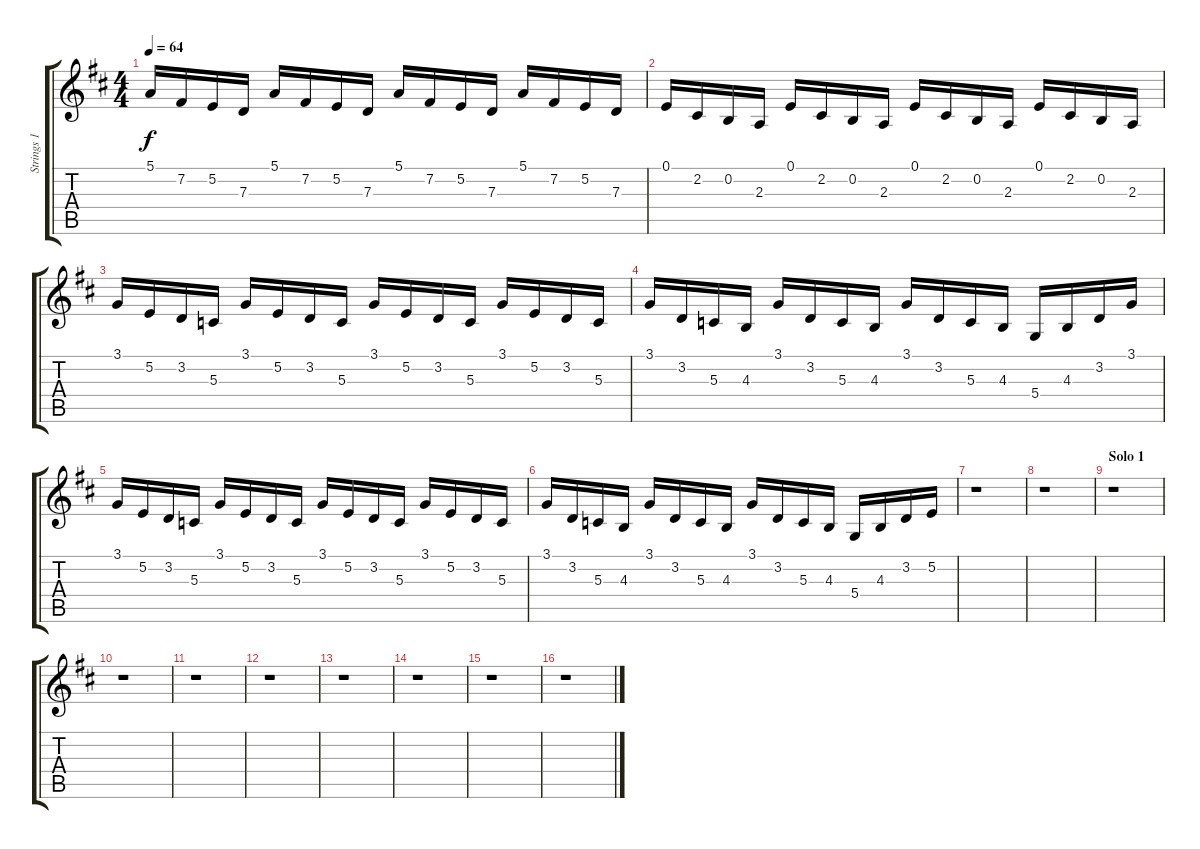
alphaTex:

\track ("Strings 1" "Strings 1") {instrument synthstrings1}
\staff {score tabs}
\tuning (E4 B3 G3 D3 A2 E2) {hide}
\ts (4 4)
\tempo 64
\clef g2
\ks d
5.1.16{dy f} 7.2.16 5.2.16 7.3.16 5.1.16 7.2.16 5.2.16 7.3.16 5.1.16 7.2.16 5.2.16 7.3.16 5.1.16 7.2.16 5.2.16 7.3.16 |
0.1.16 2.2.16 0.2.16 2.3.16 0.1.16 2.2.16 0.2.16 2.3.16 0.1.16 2.2.16 0.2.16 2.3.16 0.1.16 2.2.16 0.2.16 2.3.16 |
3.1.16 5.2.16 3.2.16 5.3.16 3.1.16 5.2.16 3.2.16 5.3.16 3.1.16 5.2.16 3.2.16 5.3.16 3.1.16 5.2.16 3.2.16 5.3.16 |
3.1.16 3.2.16 5.3.16 4.3.16 3.1.16 3.2.16 5.3.16 4.3.16 3.1.16 3.2.16 5.3.16 4.3.16 5.4.16 4.3.16 3.2.16 3.1.16 |
3.1.16 5.2.16 3.2.16 5.3.16 3.1.16 5.2.16 3.2.16 5.3.16 3.1.16 5.2.16 3.2.16 5.3.16 3.1.16 5.2.16 3.2.16 5.3.16 |
3.1.16 3.2.16 5.3.16 4.3.16 3.1.16 3.2.16 5.3.16 4.3.16 3.1.16 3.2.16 5.3.16 4.3.16 5.4.16 4.3.16 3.2.16 5.2.16 |
r.1 |
r.1 |
\section ("" "Solo 1")
r.1 |
r.1 |
r.1 |
r.1 |
r.1 |
r.1 |
r.1 |
r.1
